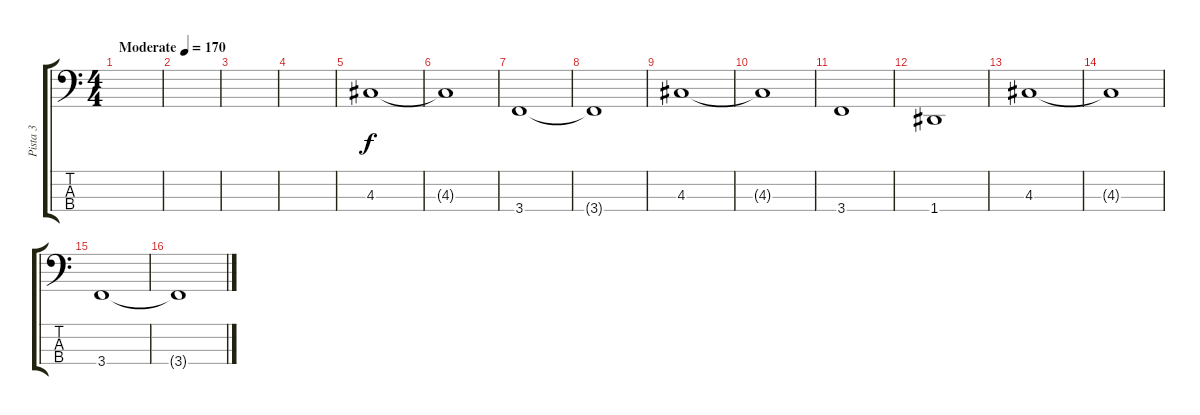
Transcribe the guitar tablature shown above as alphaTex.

\track ("Pista 3" "Pista 3") {instrument electricbassfinger}
\staff {score tabs}
\tuning (G2 D2 A1 D1) {hide}
\ts (4 4)
\tempo (170 "Moderate")
\clef f4
\ks c
|
|
|
|
4.3.1 |
4.3{t}.1 |
3.4.1 |
3.4{t}.1 |
4.3.1 |
4.3{t}.1 |
3.4.1 |
1.4.1 |
4.3.1 |
4.3{t}.1 |
3.4.1 |
3.4{t}.1
